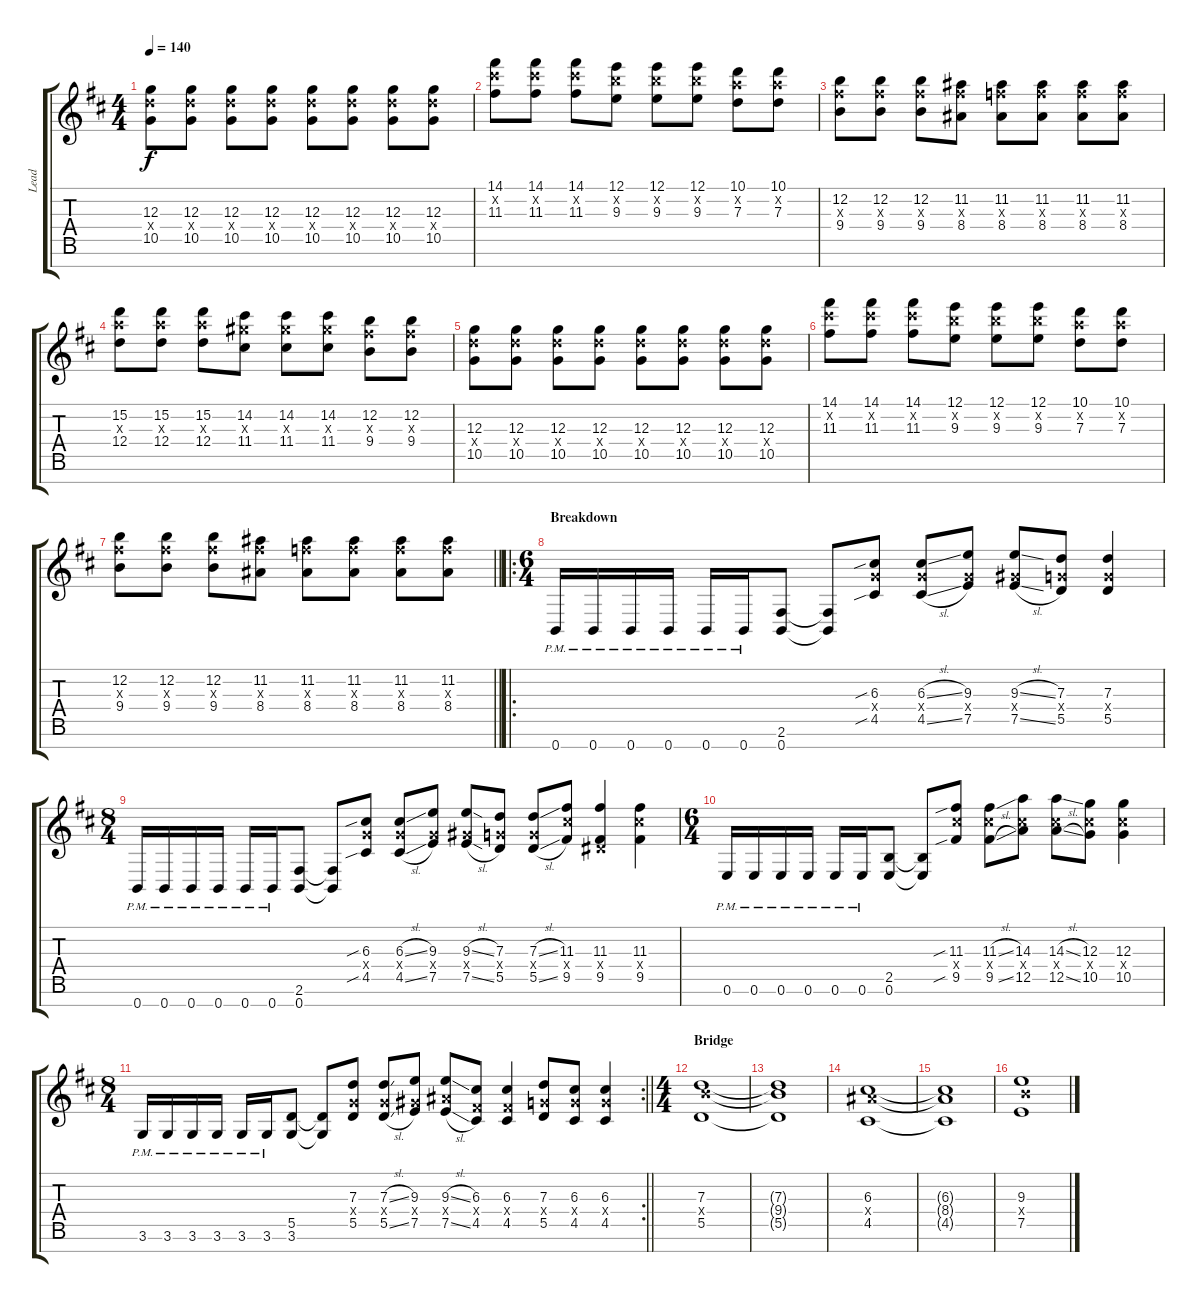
\track ("Lead" "Lead") {instrument distortionguitar}
\staff {score tabs}
\tuning (E4 B3 G3 D3 A2 E2 B1) {hide}
\ts (4 4)
\tempo 140
\clef g2
\ks d
(12.3 12.4{x} 10.5).8{dy f} (12.3 12.4{x} 10.5).8 (12.3 12.4{x} 10.5).8 (12.3 12.4{x} 10.5).8 (12.3 12.4{x} 10.5).8 (12.3 12.4{x} 10.5).8 (12.3 12.4{x} 10.5).8 (12.3 12.4{x} 10.5).8 |
(14.1 14.2{x} 11.3).8 (14.1 14.2{x} 11.3).8 (14.1 14.2{x} 11.3).8 (12.1 12.2{x} 9.3).8 (12.1 12.2{x} 9.3).8 (12.1 12.2{x} 9.3).8 (10.1 10.2{x} 7.3).8 (10.1 10.2{x} 7.3).8 |
(12.2 11.3{x} 9.4).8 (12.2 11.3{x} 9.4).8 (12.2 11.3{x} 9.4).8 (11.2 11.3{x} 8.4).8 (11.2 10.3{x} 8.4).8 (11.2 10.3{x} 8.4).8 (11.2 10.3{x} 8.4).8 (11.2 10.3{x} 8.4).8 |
(15.2 14.3{x} 12.4).8 (15.2 14.3{x} 12.4).8 (15.2 14.3{x} 12.4).8 (14.2 13.3{x} 11.4).8 (14.2 13.3{x} 11.4).8 (14.2 13.3{x} 11.4).8 (12.2 11.3{x} 9.4).8 (12.2 11.3{x} 9.4).8 |
(12.3 12.4{x} 10.5).8 (12.3 12.4{x} 10.5).8 (12.3 12.4{x} 10.5).8 (12.3 12.4{x} 10.5).8 (12.3 12.4{x} 10.5).8 (12.3 12.4{x} 10.5).8 (12.3 12.4{x} 10.5).8 (12.3 12.4{x} 10.5).8 |
(14.1 14.2{x} 11.3).8 (14.1 14.2{x} 11.3).8 (14.1 14.2{x} 11.3).8 (12.1 12.2{x} 9.3).8 (12.1 12.2{x} 9.3).8 (12.1 12.2{x} 9.3).8 (10.1 10.2{x} 7.3).8 (10.1 10.2{x} 7.3).8 |
\barLineRight lightlight
(12.2 11.3{x} 9.4).8 (12.2 11.3{x} 9.4).8 (12.2 11.3{x} 9.4).8 (11.2 11.3{x} 8.4).8 (11.2 10.3{x} 8.4).8 (11.2 10.3{x} 8.4).8 (11.2 10.3{x} 8.4).8 (11.2 10.3{x} 8.4).8 |
\ro
\ts (6 4)
\section ("" "Breakdown")
0.7{pm}.16 0.7{pm}.16 0.7{pm}.16 0.7{pm}.16 0.7{pm}.16 0.7{pm}.16 (2.6 0.7).8 (2.6{t} 0.7{t}).8 (6.3{sib} 5.4{x} 4.5{sib}).8 (6.3{sl} 5.4{x} 4.5{sl}).8 (9.3 5.4{x} 7.5).8 (9.3{sl} 6.4{x} 7.5{sl}).8 (7.3 5.4{x} 5.5).8 (7.3 5.4{x} 5.5).4 |
\ts (8 4)
0.7{pm}.16 0.7{pm}.16 0.7{pm}.16 0.7{pm}.16 0.7{pm}.16 0.7{pm}.16 (2.6 0.7).8 (2.6{t} 0.7{t}).8 (6.3{sib} 5.4{x} 4.5{sib}).8 (6.3{sl} 5.4{x} 4.5{sl}).8 (9.3 5.4{x} 7.5).8 (9.3{sl} 6.4{x} 7.5{sl}).8 (7.3 5.4{x} 5.5).8 (7.3{sl} 5.4{x} 5.5{sl}).8 (11.3 11.4{x} 9.5).8 (11.3 1.4{x} 9.5).4 (11.3 11.4{x} 9.5).4 |
\ts (6 4)
0.6{pm}.16 0.6{pm}.16 0.6{pm}.16 0.6{pm}.16 0.6{pm}.16 0.6{pm}.16 (2.5 0.6).8 (2.5{t} 0.6{t}).8 (11.3{sib} 11.4{x} 9.5{sib}).8 (11.3{sl} 11.4{x} 9.5{sl}).8 (14.3 11.4{x} 12.5).8 (14.3{sl} 11.4{x} 12.5{sl}).8 (12.3 11.4{x} 10.5).8 (12.3 11.4{x} 10.5).4 |
\rc 2
\ts (8 4)
\barLineRight lightlight
3.6{pm}.16 3.6{pm}.16 3.6{pm}.16 3.6{pm}.16 3.6{pm}.16 3.6{pm}.16 (5.5 3.6).8 (5.5{t} 3.6{t}).8 (7.3 5.4{x} 5.5).8 (7.3{sl} 5.4{x} 5.5{sl}).8 (9.3 6.4{x} 7.5).8 (9.3{sl} 8.4{x} 7.5{sl}).8 (6.3 4.4{x} 4.5).8 (6.3 4.4{x} 4.5).4 (7.3 5.4{x} 5.5).8 (6.3 5.4{x} 4.5).8 (6.3 5.4{x} 4.5).4 |
\ts (4 4)
\section ("" "Bridge")
(7.3 9.4{x} 5.5).1 |
(7.3{t} 9.4{t} 5.5{t}).1 |
(6.3 8.4{x} 4.5).1 |
(6.3{t} 8.4{t} 4.5{t}).1 |
(9.3 9.4{x} 7.5).1
